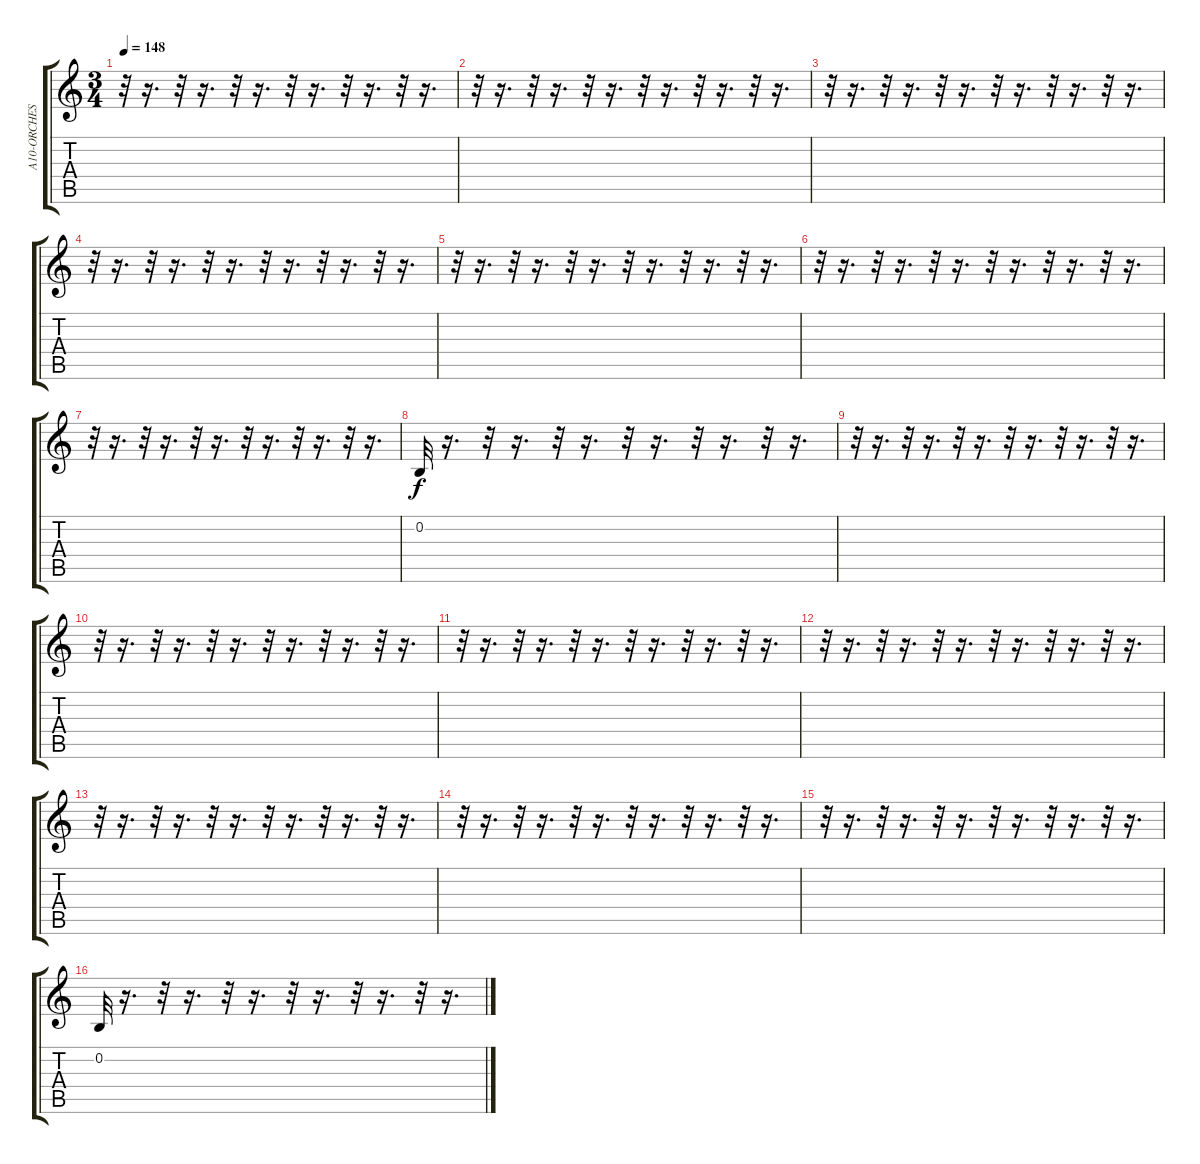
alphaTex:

\track ("A10-ORCHESTRA   " "A10-ORCHES") {instrument stringensemble1}
\staff {score tabs}
\tuning (E4 B3 G3 D3 A2 E2) {hide}
\ts (3 4)
\tempo 148
\clef g2
\ks c
r.32{dy ff} r.16{d} r.32 r.16{d} r.32 r.16{d} r.32 r.16{d} r.32 r.16{d} r.32 r.16{d} |
r.32 r.16{d} r.32 r.16{d} r.32 r.16{d} r.32 r.16{d} r.32 r.16{d} r.32 r.16{d} |
r.32 r.16{d} r.32 r.16{d} r.32 r.16{d} r.32 r.16{d} r.32 r.16{d} r.32 r.16{d} |
r.32 r.16{d} r.32 r.16{d} r.32 r.16{d} r.32 r.16{d} r.32 r.16{d} r.32 r.16{d} |
r.32 r.16{d} r.32 r.16{d} r.32 r.16{d} r.32 r.16{d} r.32 r.16{d} r.32 r.16{d} |
r.32 r.16{d} r.32 r.16{d} r.32 r.16{d} r.32 r.16{d} r.32 r.16{d} r.32 r.16{d} |
r.32 r.16{d} r.32 r.16{d} r.32 r.16{d} r.32 r.16{d} r.32 r.16{d} r.32 r.16{d} |
0.2.32{dy f} r.16{d} r.32 r.16{d} r.32 r.16{d} r.32 r.16{d} r.32 r.16{d} r.32 r.16{d} |
r.32 r.16{d} r.32 r.16{d} r.32 r.16{d} r.32 r.16{d} r.32 r.16{d} r.32 r.16{d} |
r.32 r.16{d} r.32 r.16{d} r.32 r.16{d} r.32 r.16{d} r.32 r.16{d} r.32 r.16{d} |
r.32 r.16{d} r.32 r.16{d} r.32 r.16{d} r.32 r.16{d} r.32 r.16{d} r.32 r.16{d} |
r.32 r.16{d} r.32 r.16{d} r.32 r.16{d} r.32 r.16{d} r.32 r.16{d} r.32 r.16{d} |
r.32 r.16{d} r.32 r.16{d} r.32 r.16{d} r.32 r.16{d} r.32 r.16{d} r.32 r.16{d} |
r.32 r.16{d} r.32 r.16{d} r.32 r.16{d} r.32 r.16{d} r.32 r.16{d} r.32 r.16{d} |
r.32 r.16{d} r.32 r.16{d} r.32 r.16{d} r.32 r.16{d} r.32 r.16{d} r.32 r.16{d} |
0.2.32 r.16{d} r.32 r.16{d} r.32 r.16{d} r.32 r.16{d} r.32 r.16{d} r.32 r.16{d}
